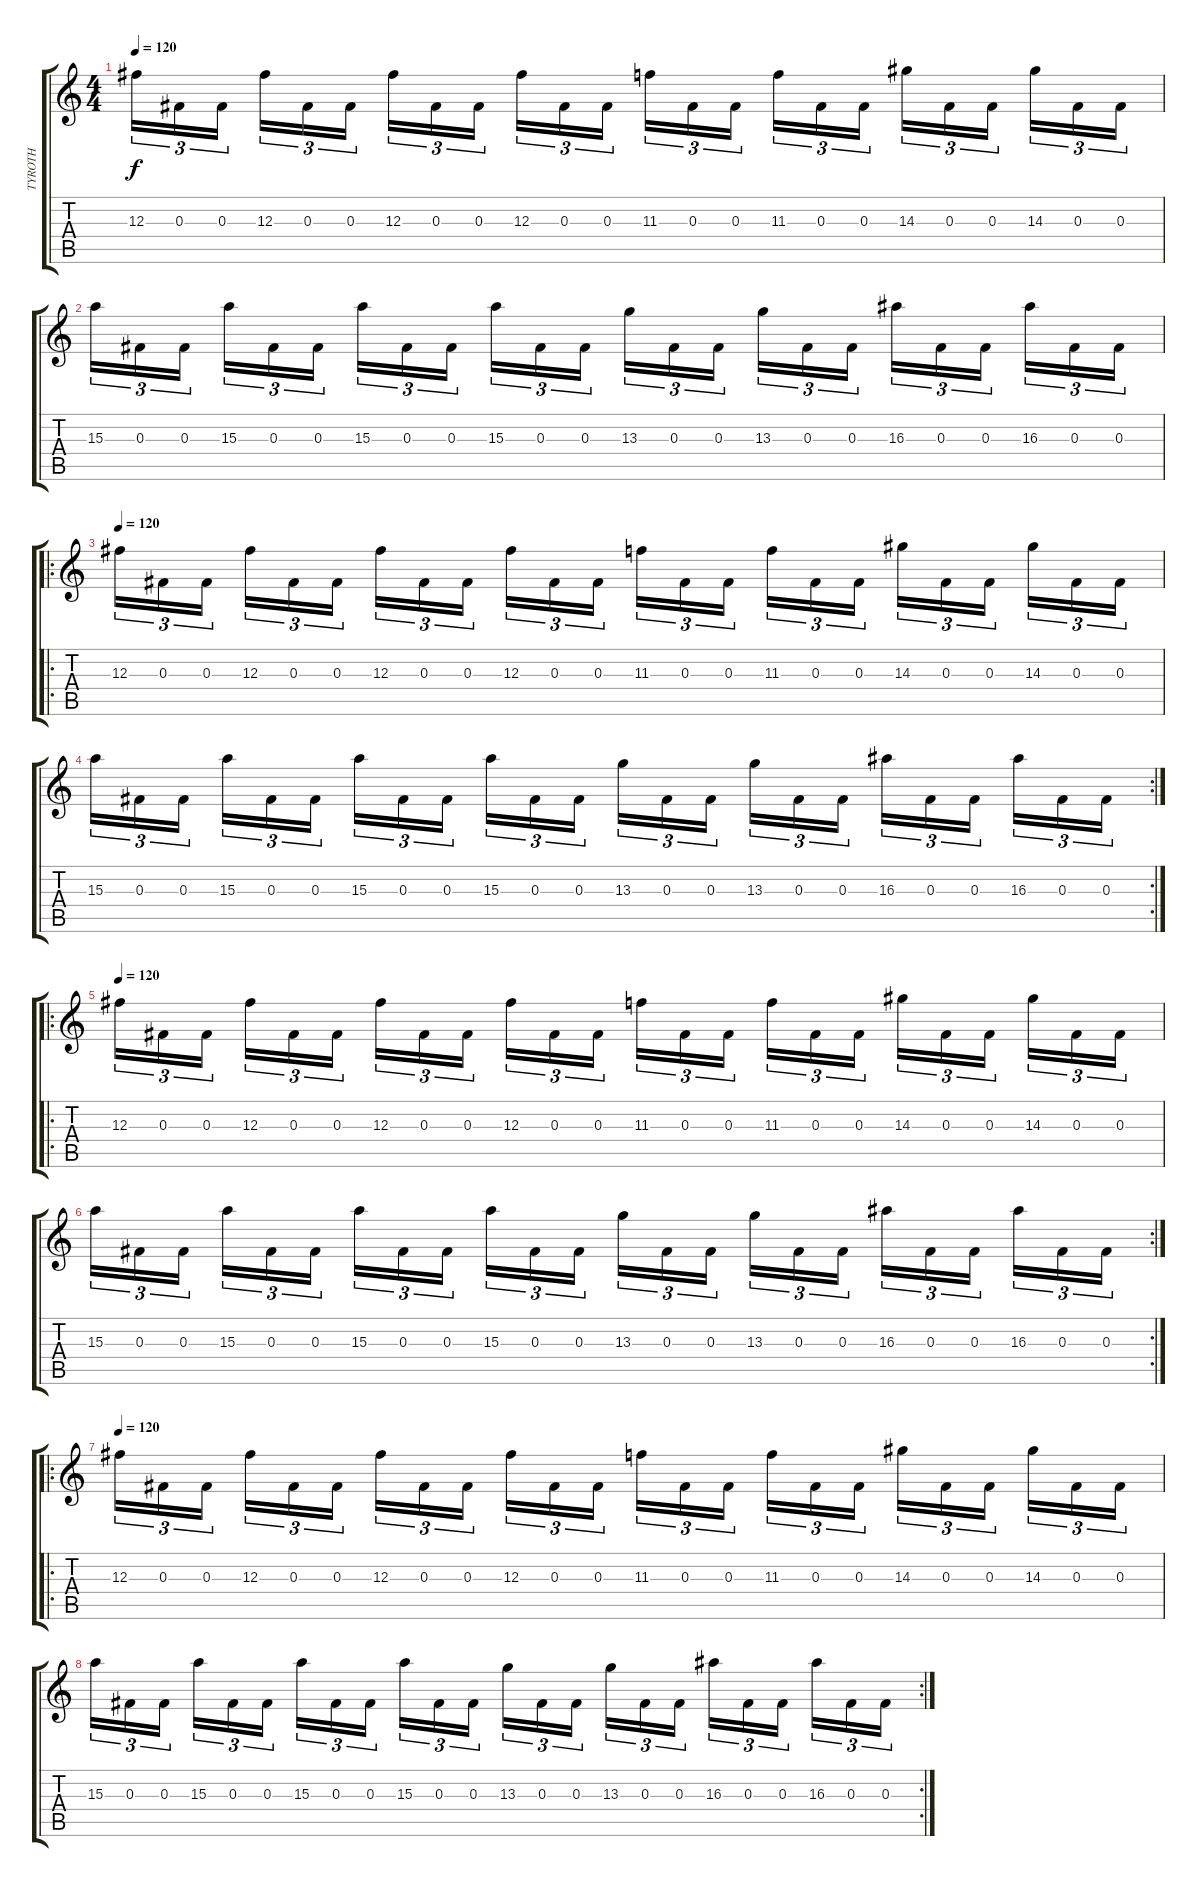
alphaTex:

\track ("TYROTH" "TYROTH") {instrument distortionguitar}
\staff {score tabs}
\tuning (Eb4 Bb3 Gb3 Db3 Ab2 Eb2) {hide}
\ts (4 4)
\tempo 120
\clef g2
\ks c
12.3.16{tu (3 2) dy f} 0.3.16{tu (3 2)} 0.3.16{tu (3 2) beam splitsecondary} 12.3.16{tu (3 2)} 0.3.16{tu (3 2)} 0.3.16{tu (3 2)} 12.3.16{tu (3 2)} 0.3.16{tu (3 2)} 0.3.16{tu (3 2) beam splitsecondary} 12.3.16{tu (3 2)} 0.3.16{tu (3 2)} 0.3.16{tu (3 2)} 11.3.16{tu (3 2)} 0.3.16{tu (3 2)} 0.3.16{tu (3 2) beam splitsecondary} 11.3.16{tu (3 2)} 0.3.16{tu (3 2)} 0.3.16{tu (3 2)} 14.3.16{tu (3 2)} 0.3.16{tu (3 2)} 0.3.16{tu (3 2) beam splitsecondary} 14.3.16{tu (3 2)} 0.3.16{tu (3 2)} 0.3.16{tu (3 2)} |
15.3.16{tu (3 2)} 0.3.16{tu (3 2)} 0.3.16{tu (3 2) beam splitsecondary} 15.3.16{tu (3 2)} 0.3.16{tu (3 2)} 0.3.16{tu (3 2)} 15.3.16{tu (3 2)} 0.3.16{tu (3 2)} 0.3.16{tu (3 2) beam splitsecondary} 15.3.16{tu (3 2)} 0.3.16{tu (3 2)} 0.3.16{tu (3 2)} 13.3.16{tu (3 2)} 0.3.16{tu (3 2)} 0.3.16{tu (3 2) beam splitsecondary} 13.3.16{tu (3 2)} 0.3.16{tu (3 2)} 0.3.16{tu (3 2)} 16.3.16{tu (3 2)} 0.3.16{tu (3 2)} 0.3.16{tu (3 2) beam splitsecondary} 16.3.16{tu (3 2)} 0.3.16{tu (3 2)} 0.3.16{tu (3 2)} |
\ro
\tempo 120
12.3.16{tu (3 2)} 0.3.16{tu (3 2)} 0.3.16{tu (3 2) beam splitsecondary} 12.3.16{tu (3 2)} 0.3.16{tu (3 2)} 0.3.16{tu (3 2)} 12.3.16{tu (3 2)} 0.3.16{tu (3 2)} 0.3.16{tu (3 2) beam splitsecondary} 12.3.16{tu (3 2)} 0.3.16{tu (3 2)} 0.3.16{tu (3 2)} 11.3.16{tu (3 2)} 0.3.16{tu (3 2)} 0.3.16{tu (3 2) beam splitsecondary} 11.3.16{tu (3 2)} 0.3.16{tu (3 2)} 0.3.16{tu (3 2)} 14.3.16{tu (3 2)} 0.3.16{tu (3 2)} 0.3.16{tu (3 2) beam splitsecondary} 14.3.16{tu (3 2)} 0.3.16{tu (3 2)} 0.3.16{tu (3 2)} |
\rc 2
15.3.16{tu (3 2)} 0.3.16{tu (3 2)} 0.3.16{tu (3 2) beam splitsecondary} 15.3.16{tu (3 2)} 0.3.16{tu (3 2)} 0.3.16{tu (3 2)} 15.3.16{tu (3 2)} 0.3.16{tu (3 2)} 0.3.16{tu (3 2) beam splitsecondary} 15.3.16{tu (3 2)} 0.3.16{tu (3 2)} 0.3.16{tu (3 2)} 13.3.16{tu (3 2)} 0.3.16{tu (3 2)} 0.3.16{tu (3 2) beam splitsecondary} 13.3.16{tu (3 2)} 0.3.16{tu (3 2)} 0.3.16{tu (3 2)} 16.3.16{tu (3 2)} 0.3.16{tu (3 2)} 0.3.16{tu (3 2) beam splitsecondary} 16.3.16{tu (3 2)} 0.3.16{tu (3 2)} 0.3.16{tu (3 2)} |
\ro
\tempo 120
12.3.16{tu (3 2)} 0.3.16{tu (3 2)} 0.3.16{tu (3 2) beam splitsecondary} 12.3.16{tu (3 2)} 0.3.16{tu (3 2)} 0.3.16{tu (3 2)} 12.3.16{tu (3 2)} 0.3.16{tu (3 2)} 0.3.16{tu (3 2) beam splitsecondary} 12.3.16{tu (3 2)} 0.3.16{tu (3 2)} 0.3.16{tu (3 2)} 11.3.16{tu (3 2)} 0.3.16{tu (3 2)} 0.3.16{tu (3 2) beam splitsecondary} 11.3.16{tu (3 2)} 0.3.16{tu (3 2)} 0.3.16{tu (3 2)} 14.3.16{tu (3 2)} 0.3.16{tu (3 2)} 0.3.16{tu (3 2) beam splitsecondary} 14.3.16{tu (3 2)} 0.3.16{tu (3 2)} 0.3.16{tu (3 2)} |
\rc 2
15.3.16{tu (3 2)} 0.3.16{tu (3 2)} 0.3.16{tu (3 2) beam splitsecondary} 15.3.16{tu (3 2)} 0.3.16{tu (3 2)} 0.3.16{tu (3 2)} 15.3.16{tu (3 2)} 0.3.16{tu (3 2)} 0.3.16{tu (3 2) beam splitsecondary} 15.3.16{tu (3 2)} 0.3.16{tu (3 2)} 0.3.16{tu (3 2)} 13.3.16{tu (3 2)} 0.3.16{tu (3 2)} 0.3.16{tu (3 2) beam splitsecondary} 13.3.16{tu (3 2)} 0.3.16{tu (3 2)} 0.3.16{tu (3 2)} 16.3.16{tu (3 2)} 0.3.16{tu (3 2)} 0.3.16{tu (3 2) beam splitsecondary} 16.3.16{tu (3 2)} 0.3.16{tu (3 2)} 0.3.16{tu (3 2)} |
\ro
\tempo 120
12.3.16{tu (3 2)} 0.3.16{tu (3 2)} 0.3.16{tu (3 2) beam splitsecondary} 12.3.16{tu (3 2)} 0.3.16{tu (3 2)} 0.3.16{tu (3 2)} 12.3.16{tu (3 2)} 0.3.16{tu (3 2)} 0.3.16{tu (3 2) beam splitsecondary} 12.3.16{tu (3 2)} 0.3.16{tu (3 2)} 0.3.16{tu (3 2)} 11.3.16{tu (3 2)} 0.3.16{tu (3 2)} 0.3.16{tu (3 2) beam splitsecondary} 11.3.16{tu (3 2)} 0.3.16{tu (3 2)} 0.3.16{tu (3 2)} 14.3.16{tu (3 2)} 0.3.16{tu (3 2)} 0.3.16{tu (3 2) beam splitsecondary} 14.3.16{tu (3 2)} 0.3.16{tu (3 2)} 0.3.16{tu (3 2)} |
\rc 2
15.3.16{tu (3 2)} 0.3.16{tu (3 2)} 0.3.16{tu (3 2) beam splitsecondary} 15.3.16{tu (3 2)} 0.3.16{tu (3 2)} 0.3.16{tu (3 2)} 15.3.16{tu (3 2)} 0.3.16{tu (3 2)} 0.3.16{tu (3 2) beam splitsecondary} 15.3.16{tu (3 2)} 0.3.16{tu (3 2)} 0.3.16{tu (3 2)} 13.3.16{tu (3 2)} 0.3.16{tu (3 2)} 0.3.16{tu (3 2) beam splitsecondary} 13.3.16{tu (3 2)} 0.3.16{tu (3 2)} 0.3.16{tu (3 2)} 16.3.16{tu (3 2)} 0.3.16{tu (3 2)} 0.3.16{tu (3 2) beam splitsecondary} 16.3.16{tu (3 2)} 0.3.16{tu (3 2)} 0.3.16{tu (3 2)}
